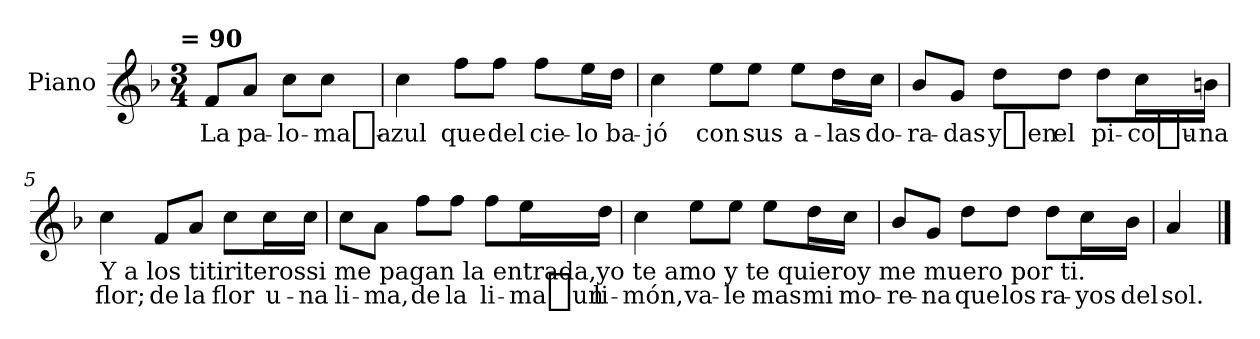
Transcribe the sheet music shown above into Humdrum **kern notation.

**kern	**text
*part1	*part1
*staff1	*staff1
*I"Piano	*
*I'Pno	*
*clefG2	*
*k[b-]	*
*F:	*
!!LO:TX:omd:t= = 90
*M3/4	*
*MM90	*
=1	=1
8f/L	La
8a/J	pa-
8cc\L	-lo-
8cc\J	-ma_a-
=2	=2
4cc\	-zul
8ff\L	que
8ff\J	del
8ff\L	cie-
16ee\L	-lo
16dd\JJ	ba-
=3	=3
4cc\	-jó
8ee\L	con
8ee\J	sus
8ee\L	a-
16dd\L	-las
16cc\JJ	do-
=4	=4
8b-/L	-ra-
8g/J	-das
8dd\L	y_en
8dd\J	el
8dd\L	pi-
16cc\L	-co_u-
16bn\JJ	-na
!!LO:LB:g=z
=5	=5
!LO:TX:b:t=Y a los titiriterossi me pagan la entrada,yo te amo y te quieroy me muero por ti.	!
4cc\	flor;
8f/L	de
8a/J	la
8cc\L	flor
16cc\L	u-
16cc\JJ	-na
=6	=6
8cc\L	li-
8a\J	-ma,
8ff\L	de
8ff\J	la
8ff\L	li-
16ee\L	-ma_un
16dd\JJ	li-
=7	=7
4cc\	-món,
8ee\L	va-
8ee\J	-le
8ee\L	mas
16dd\L	mi
16cc\JJ	mo-
=8	=8
8b-/L	-re-
8g/J	-na
8dd\L	que
8dd\J	los
8dd\L	ra-
16cc\L	-yos
16b-\JJ	del
=9	=9
4a/	sol.
==	==
*-	*-
